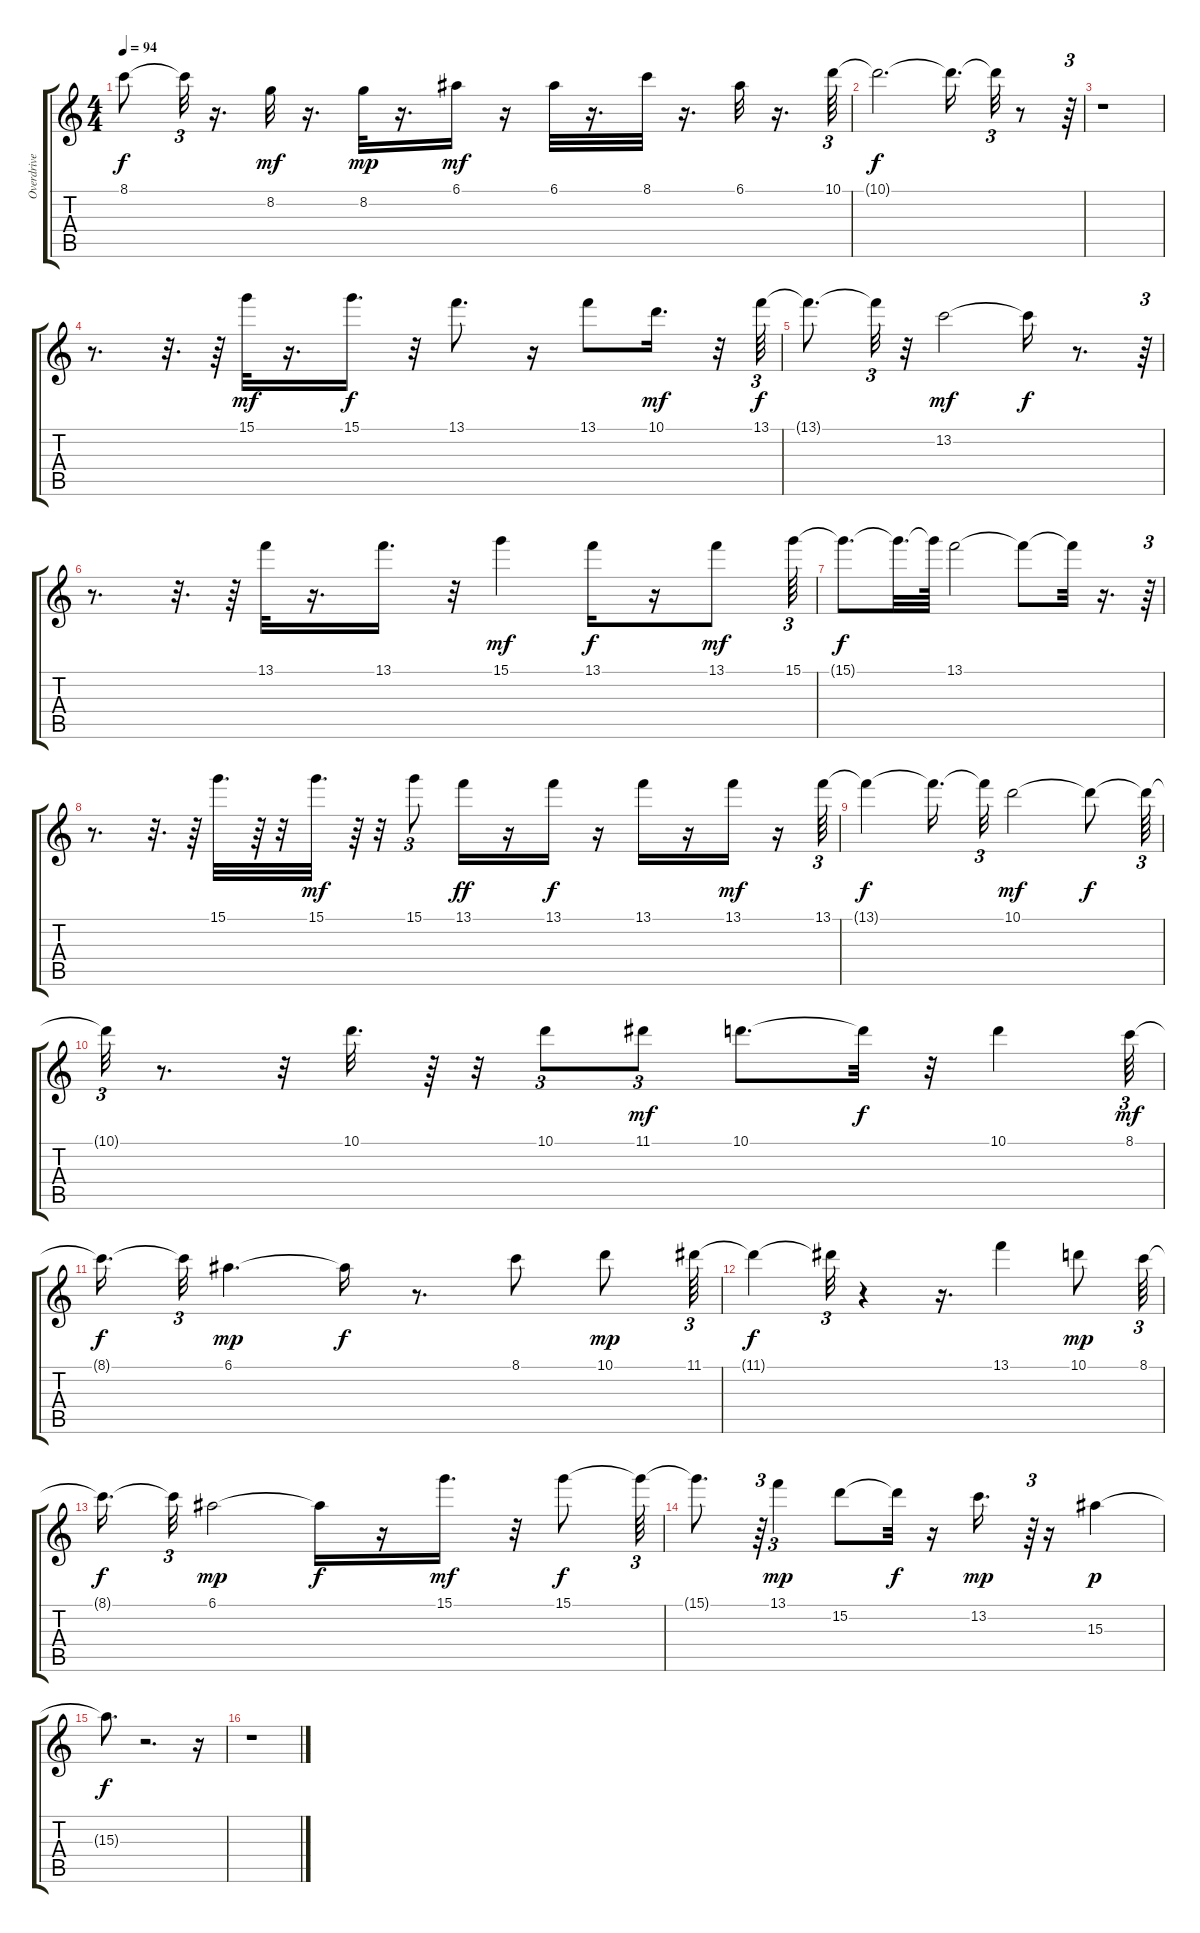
\track ("Overdrive" "Overdrive") {instrument overdrivenguitar}
\staff {score tabs}
\tuning (E4 B3 G3 D3 A2 E2) {hide}
\ts (4 4)
\tempo 94
\clef g2
\ks c
8.1{t}.8{dy f} 8.1{t}.32{tu (3 2)} r.16{d} 8.2.32{dy mf} r.16{d} 8.2.32{dy mp} r.16{d} 6.1.16{dy mf} r.16 6.1.32 r.16{d} 8.1.32 r.16{d} 6.1.32 r.16{d} 10.1.64{tu (3 2)} |
10.1{t}.2{d dy f} 10.1{t}.16{d} 10.1{t}.32{tu (3 2)} r.8 r.64{tu (3 2)} |
r.1 |
r.8{d} r.32{d} r.64 15.1.32{dy mf} r.16{d} 15.1.16{d dy f} r.32 13.1.8{d} r.16 13.1.8 10.1.16{d dy mf} r.32 13.1.64{tu (3 2) dy f} |
13.1{t}.8{d} 13.1{t}.32{tu (3 2)} r.32 13.2.2{dy mf} 13.2{t}.16{dy f} r.8{d} r.64{tu (3 2)} |
r.8{d} r.32{d} r.64 13.1.32 r.16{d} 13.1.16{d} r.32 15.1.4{dy mf} 13.1.16{dy f} r.16 13.1.8{dy mf} 15.1.64{tu (3 2)} |
15.1{t}.8{d dy f} 15.1{t}.32{d} 15.1{t}.64 13.1.2 13.1{t}.8 13.1{t}.32 r.16{d} r.64{tu (3 2)} |
r.8{d} r.32{d} r.64 15.1.32{d} r.64 r.32 15.1.32{d dy mf} r.64 r.32 15.1.8{tu (3 2)} 13.1.16{dy ff} r.16 13.1.16{dy f} r.16 13.1.16 r.16 13.1.16{dy mf} r.16 13.1.64{tu (3 2)} |
13.1{t}.4{dy f} 13.1{t}.16{d} 13.1{t}.32{tu (3 2)} 10.1.2{dy mf} 10.1{t}.8{dy f} 10.1{t}.64{tu (3 2)} |
10.1{t}.32{tu (3 2)} r.8{d} r.32 10.1.32{d} r.64 r.32 10.1.8{tu (3 2)} 11.1.8{tu (3 2) dy mf} 10.1.8{d} 10.1{t}.32{dy f} r.32 10.1.4 8.1.64{tu (3 2) dy mf} |
8.1{t}.16{d dy f} 8.1{t}.32{tu (3 2)} 6.1.4{d dy mp} 6.1{t}.16{dy f} r.8{d} 8.1.8 10.1.8{dy mp} 11.1.64{tu (3 2)} |
11.1{t}.4{dy f} 11.1{t}.32{tu (3 2)} r.4 r.16{d} 13.1.4 10.1.8{dy mp} 8.1.64{tu (3 2)} |
8.1{t}.16{d dy f} 8.1{t}.32{tu (3 2)} 6.1.2{dy mp} 6.1{t}.16{dy f} r.16 15.1.16{d dy mf} r.32 15.1.8{dy f} 15.1{t}.64{tu (3 2)} |
15.1{t}.8{d} r.64{tu (3 2)} 13.1.4{tu (3 2) dy mp} 15.2.8 15.2{t}.32{dy f} r.16 13.2.16{d dy mp} r.64{tu (3 2)} r.16 15.3.4{dy p} |
15.3{t}.8{d dy f} r.2{d} r.16 |
r.1
